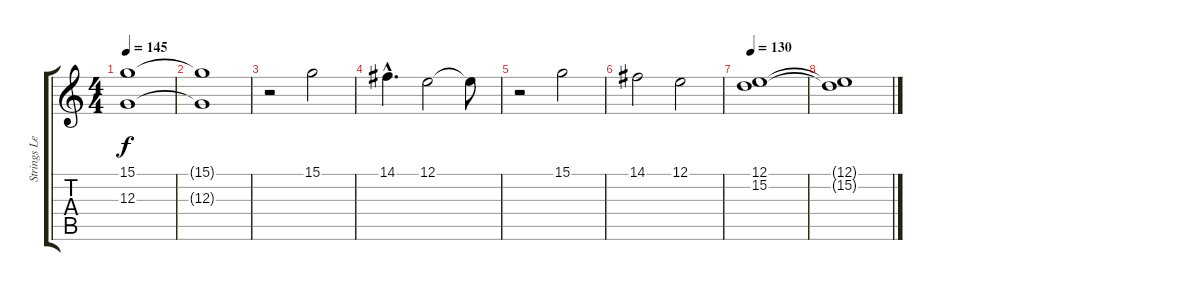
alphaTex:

\track ("Strings Lead Dbl" "Strings Le") {instrument stringensemble1}
\staff {score tabs}
\tuning (E4 B3 G3 D3 A2 E2) {hide}
\ts (4 4)
\tempo 145
\clef g2
\ks c
(15.1 12.3).1{dy f} |
(15.1{t} 12.3{t}).1 |
r.2 15.1.2 |
14.1{hac}.4{d} 12.1.2 12.1{t}.8 |
r.2 15.1.2 |
14.1.2 12.1.2 |
\tempo 130
(12.1 15.2).1 |
(12.1{t} 15.2{t}).1
